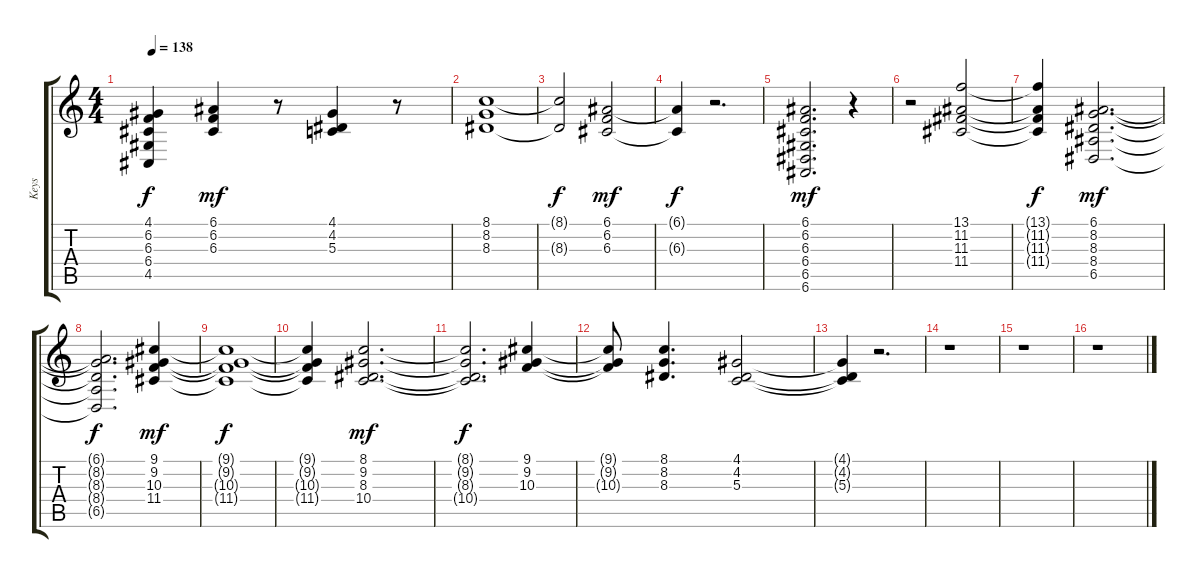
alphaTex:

\track ("Keys" "Keys") {instrument pad4choir}
\staff {score tabs}
\tuning (E4 B3 G3 D3 A2 E2) {hide}
\ts (4 4)
\tempo 138
\clef g2
\ks c
(4.1{t} 6.2{t} 6.3{t} 6.4{t} 4.5{t}).4{dy f} (6.1 6.2 6.3).4{dy mf} r.8 (4.1 4.2 5.3).4 r.8 |
(8.1 8.2 8.3).1 |
(8.1{t} 8.3{t}).2{dy f} (6.1 6.2 6.3).2{dy mf} |
(6.1{t} 6.3{t}).4{dy f} r.2{d} |
(6.1 6.2 6.3 6.4 6.5 6.6).2{d dy mf} r.4 |
r.2 (13.1 11.2 11.3 11.4).2 |
(13.1{t} 11.2{t} 11.3{t} 11.4{t}).4{dy f} (6.1 8.2 8.3 8.4 6.5).2{d dy mf} |
(6.1{t} 8.2{t} 8.3{t} 8.4{t} 6.5{t}).2{d dy f} (9.1 9.2 10.3 11.4).4{dy mf} |
(9.1{t} 9.2{t} 10.3{t} 11.4{t}).1{dy f} |
(9.1{t} 9.2{t} 10.3{t} 11.4{t}).4 (8.1 9.2 8.3 10.4).2{d dy mf} |
(8.1{t} 9.2{t} 8.3{t} 10.4{t}).2{d dy f} (9.1 9.2 10.3).4 |
(9.1{t} 9.2{t} 10.3{t}).8 (8.1 8.2 8.3).4{d} (4.1 4.2 5.3).2 |
(4.1{t} 4.2{t} 5.3{t}).4 r.2{d} |
r.1 |
r.1 |
r.1
